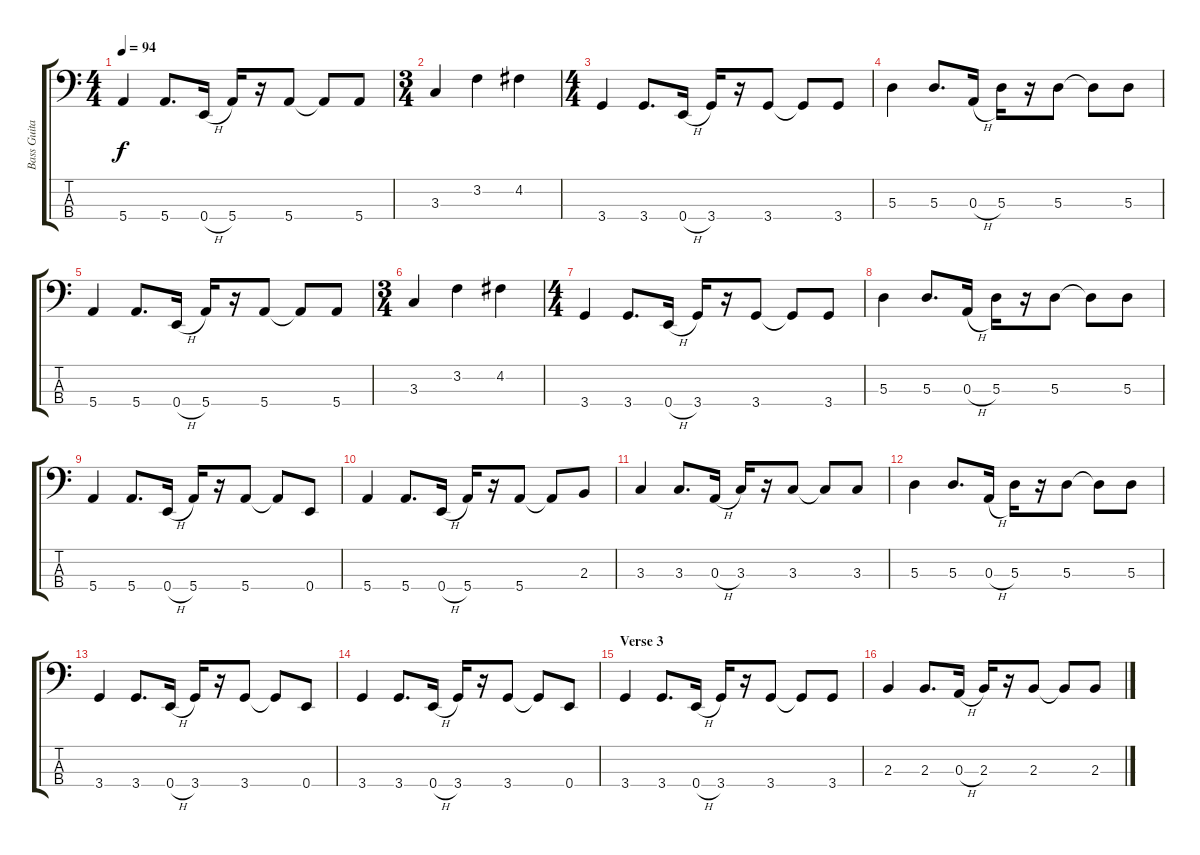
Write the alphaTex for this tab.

\track ("Bass Guitar" "Bass Guita") {instrument electricbasspick}
\staff {score tabs}
\tuning (G2 D2 A1 E1) {hide}
\ts (4 4)
\tempo 94
\clef f4
\ks c
5.4.4{dy f} 5.4.8{d} 0.4{h}.16 5.4.16 r.16 5.4.8 5.4{t}.8 5.4.8 |
\ts (3 4)
3.3.4 3.2.4 4.2.4 |
\ts (4 4)
3.4.4 3.4.8{d} 0.4{h}.16 3.4.16 r.16 3.4.8 3.4{t}.8 3.4.8 |
5.3.4 5.3.8{d} 0.3{h}.16 5.3.16 r.16 5.3.8 5.3{t}.8 5.3.8 |
5.4.4 5.4.8{d} 0.4{h}.16 5.4.16 r.16 5.4.8 5.4{t}.8 5.4.8 |
\ts (3 4)
3.3.4 3.2.4 4.2.4 |
\ts (4 4)
3.4.4 3.4.8{d} 0.4{h}.16 3.4.16 r.16 3.4.8 3.4{t}.8 3.4.8 |
5.3.4 5.3.8{d} 0.3{h}.16 5.3.16 r.16 5.3.8 5.3{t}.8 5.3.8 |
5.4.4 5.4.8{d} 0.4{h}.16 5.4.16 r.16 5.4.8 5.4{t}.8 0.4.8 |
5.4.4 5.4.8{d} 0.4{h}.16 5.4.16 r.16 5.4.8 5.4{t}.8 2.3.8 |
3.3.4 3.3.8{d} 0.3{h}.16 3.3.16 r.16 3.3.8 3.3{t}.8 3.3.8 |
5.3.4 5.3.8{d} 0.3{h}.16 5.3.16 r.16 5.3.8 5.3{t}.8 5.3.8 |
3.4.4 3.4.8{d} 0.4{h}.16 3.4.16 r.16 3.4.8 3.4{t}.8 0.4.8 |
3.4.4 3.4.8{d} 0.4{h}.16 3.4.16 r.16 3.4.8 3.4{t}.8 0.4.8 |
\section ("" "Verse 3")
3.4.4 3.4.8{d} 0.4{h}.16 3.4.16 r.16 3.4.8 3.4{t}.8 3.4.8 |
2.3.4 2.3.8{d} 0.3{h}.16 2.3.16 r.16 2.3.8 2.3{t}.8 2.3.8
